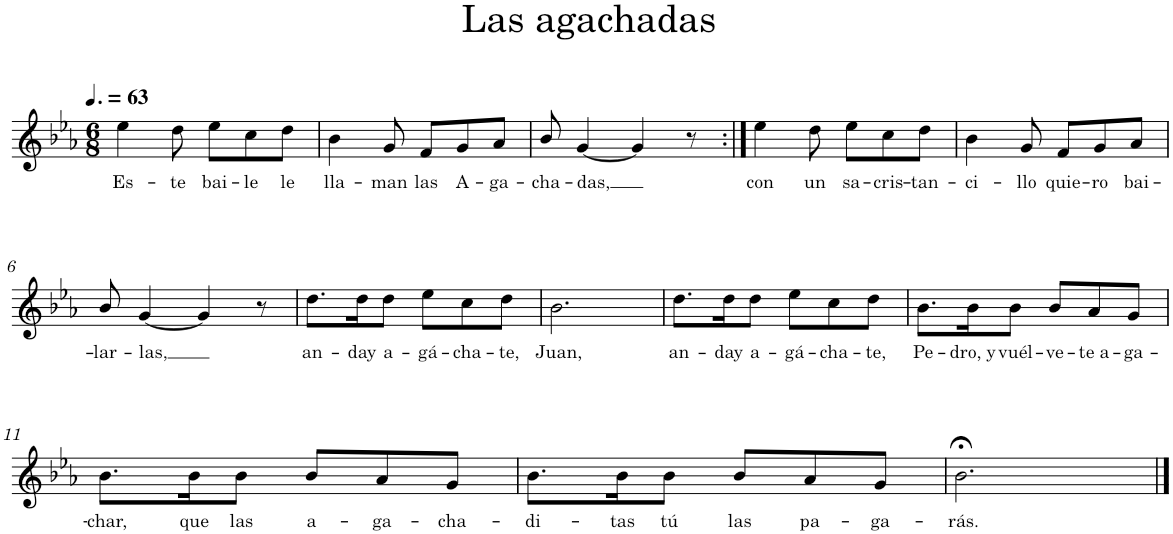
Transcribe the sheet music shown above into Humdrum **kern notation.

**kern	**text
*part1	*part1
*staff1	*staff1
*I"Nylon Guitar	*
*clefG2	*
*Trd7c12	*
*k[b-e-a-]	*
*M6/8	*
*MM95	*
=1	=1
!	!LO:LY:b
4ee-\	Es-
!	!LO:LY:b
8dd\	-te
!	!LO:LY:b
8ee-\L	bai-
!	!LO:LY:b
8cc\	-le
!	!LO:LY:b
8dd\J	le
=2	=2
!	!LO:LY:b
4b-\	lla-
!	!LO:LY:b
8g/	-man
!	!LO:LY:b
8f/L	las
!	!LO:LY:b
8g/	A-
!	!LO:LY:b
8a-/J	-ga-
=3	=3
!	!LO:LY:b
8b-/	-cha-
!	!LO:LY:b
[<4g/	-das,
4g/]	.
8r	.
=4:|!	=4:|!
!	!LO:LY:b
4ee-\	con
!	!LO:LY:b
8dd\	un
!	!LO:LY:b
8ee-\L	sa-
!	!LO:LY:b
8cc\	-cris-
!	!LO:LY:b
8dd\J	-tan-
=5	=5
!	!LO:LY:b
4b-\	-ci-
!	!LO:LY:b
8g/	-llo
!	!LO:LY:b
8f/L	quie-
!	!LO:LY:b
8g/	-ro
!	!LO:LY:b
8a-/J	bai-
!!LO:LB:g=z
=6	=6
!	!LO:LY:b
8b-/	-lar-
!	!LO:LY:b
[<4g/	-las,
4g/]	.
8r	.
=7	=7
!	!LO:LY:b
8.dd\L	an-
!	!LO:LY:b
16dd\K	-day
!	!LO:LY:b
8dd\J	a-
!	!LO:LY:b
8ee-\L	-gá-
!	!LO:LY:b
8cc\	-cha-
!	!LO:LY:b
8dd\J	-te,
=8	=8
!	!LO:LY:b
2.b-\	Juan,
=9	=9
!	!LO:LY:b
8.dd\L	an-
!	!LO:LY:b
16dd\K	-day
!	!LO:LY:b
8dd\J	a-
!	!LO:LY:b
8ee-\L	-gá-
!	!LO:LY:b
8cc\	-cha-
!	!LO:LY:b
8dd\J	-te,
=10	=10
!	!LO:LY:b
8.b-\L	Pe-
!	!LO:LY:b
16b-\K	-dro, y
!	!LO:LY:b
8b-\J	vuél-
!	!LO:LY:b
8b-/L	-ve-
!	!LO:LY:b
8a-/	-te a-
!	!LO:LY:b
8g/J	-ga-
!!LO:LB:g=z
=11	=11
!	!LO:LY:b
8.b-\L	-char,
!	!LO:LY:b
16b-\K	que
!	!LO:LY:b
8b-\J	las
!	!LO:LY:b
8b-/L	a-
!	!LO:LY:b
8a-/	-ga-
!	!LO:LY:b
8g/J	-cha-
=12	=12
!	!LO:LY:b
8.b-\L	-di-
!	!LO:LY:b
16b-\K	-tas
!	!LO:LY:b
8b-\J	tú
!	!LO:LY:b
8b-/L	las
!	!LO:LY:b
8a-/	pa-
!	!LO:LY:b
8g/J	-ga-
=13	=13
!	!LO:LY:b
2.b-;<\	-rás.
==	==
*-	*-
